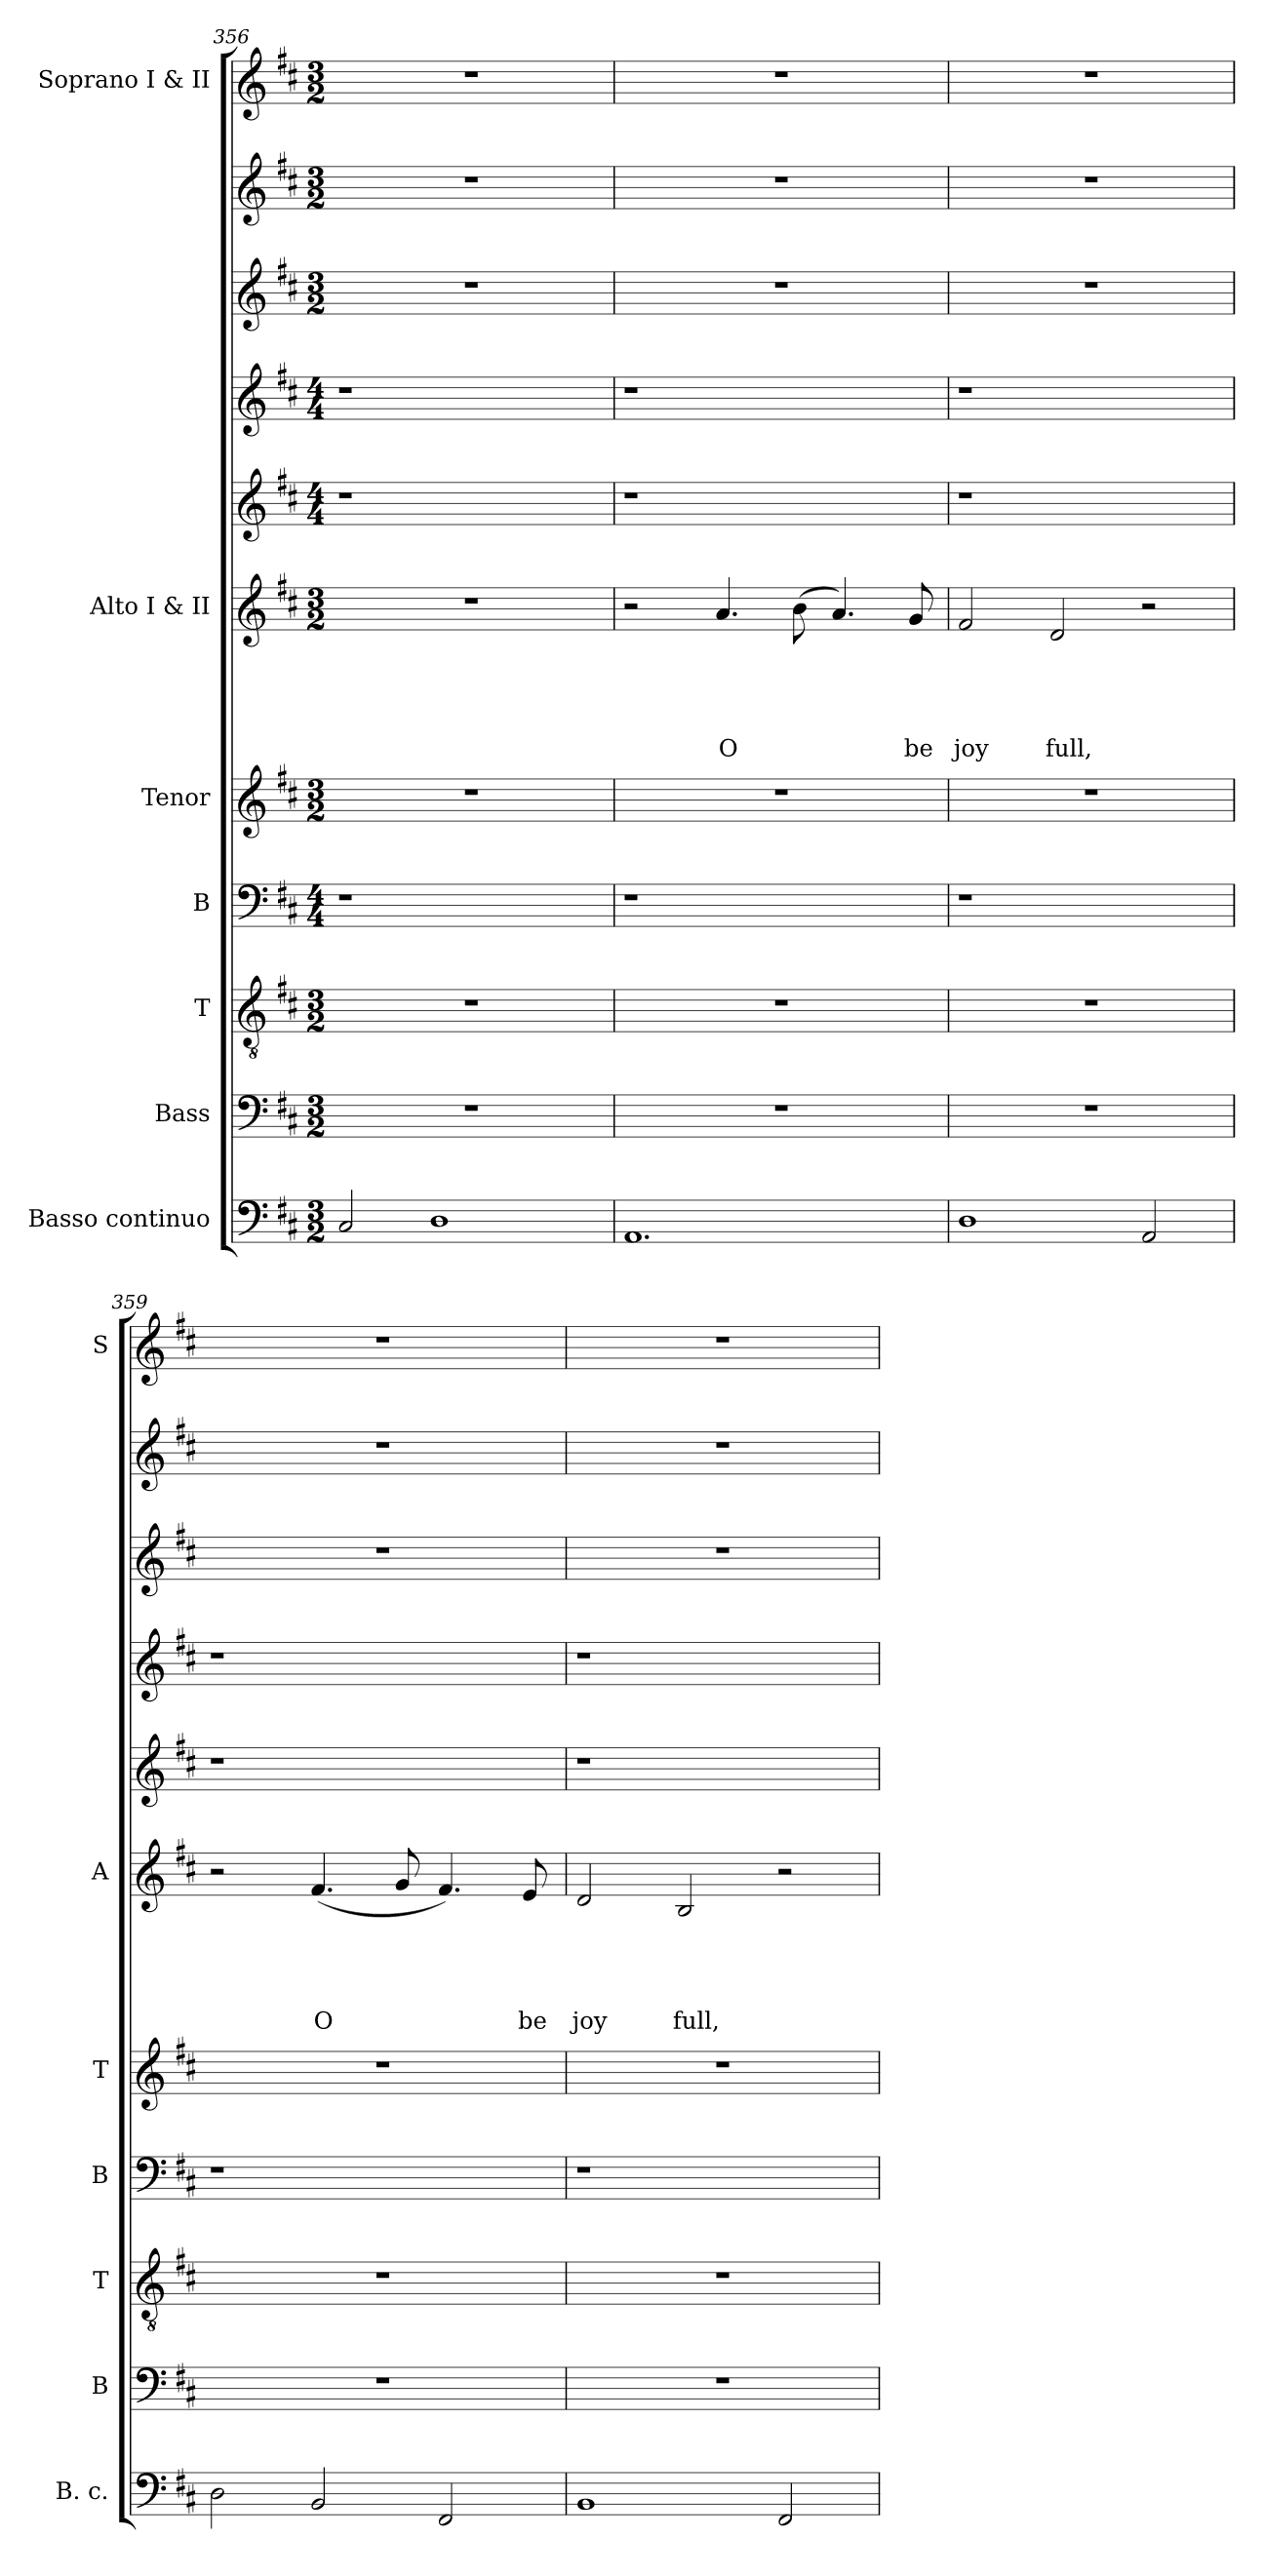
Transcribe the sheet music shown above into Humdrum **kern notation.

**kern	**kern	**kern	**kern	**kern	**kern	**text	**text	**text	**text	**text	**kern	**kern	**kern	**kern	**kern
*part11	*part10	*part9	*part8	*part7	*part6	*part6	*part6	*part6	*part6	*part6	*part5	*part4	*part3	*part2	*part1
*staff11	*staff10	*staff9	*staff8	*staff7	*staff6	*staff6	*staff6	*staff6	*staff6	*staff6	*staff5	*staff4	*staff3	*staff2	*staff1
*I"Basso continuo	*I"Bass	*I"T	*I"B	*I"Tenor	*I"Alto I & II	*	*	*	*	*	*	*	*	*	*I"Soprano I & II
*I'B. c.	*I'B	*I'T	*I'B	*I'T	*I'A	*	*	*	*	*	*	*	*	*	*I'S
*clefF4	*clefF4	*clefGv2	*clefF4	*clefG2	*clefG2	*	*	*	*	*	*clefG2	*clefG2	*clefG2	*clefG2	*clefG2
*ITrd7c12	*	*	*	*	*	*	*	*	*	*	*	*	*	*	*
*k[f#c#]	*k[f#c#]	*k[f#c#]	*k[f#c#]	*k[f#c#]	*k[f#c#]	*	*	*	*	*	*k[f#c#]	*k[f#c#]	*k[f#c#]	*k[f#c#]	*k[f#c#]
*D:	*D:	*D:	*D:	*D:	*D:	*	*	*	*	*	*D:	*D:	*D:	*D:	*D:
*M3/2	*M3/2	*M3/2	*M4/4	*M3/2	*M3/2	*	*	*	*	*	*M4/4	*M4/4	*M3/2	*M3/2	*M3/2
=356	=356	=356	=356	=356	=356	=356	=356	=356	=356	=356	=356	=356	=356	=356	=356
!	!	!	!	!	!LO:N:vis=1	!	!	!	!	!	!	!	!	!	!
2CC#/	1.r	1.r	1r	1.r	1.r	.	.	.	.	.	1r	1r	1.r	1.r	1.r
1DD	.	.	.	.	.	.	.	.	.	.	.	.	.	.	.
.	.	.	2ryy	.	.	.	.	.	.	.	2ryy	2ryy	.	.	.
=357	=357	=357	=357	=357	=357	=357	=357	=357	=357	=357	=357	=357	=357	=357	=357
1.AAA	1.r	1.r	1r	1.r	2r	.	.	.	.	.	1r	1r	1.r	1.r	1.r
!	!	!	!	!	!	!	!	!	!	!LO:LY:b	!	!	!	!	!
.	.	.	.	.	4.a/	.	.	.	.	O	.	.	.	.	.
.	.	.	.	.	(>8b\	.	.	.	.	.	.	.	.	.	.
.	.	.	2ryy	.	4.a/)	.	.	.	.	.	2ryy	2ryy	.	.	.
!	!	!	!	!	!	!	!	!	!	!LO:LY:b	!	!	!	!	!
.	.	.	.	.	8g/	.	.	.	.	be	.	.	.	.	.
!!LO:LB:g=z
=358	=358	=358	=358	=358	=358	=358	=358	=358	=358	=358	=358	=358	=358	=358	=358
!	!	!	!	!	!	!	!	!	!	!LO:LY:b	!	!	!	!	!
1DD	1.r	1.r	1r	1.r	2f#/	.	.	.	.	joy	1r	1r	1.r	1.r	1.r
!	!	!	!	!	!	!	!	!	!	!LO:LY:b	!	!	!	!	!
.	.	.	.	.	2d/	.	.	.	.	full,	.	.	.	.	.
2AAA/	.	.	2ryy	.	2r	.	.	.	.	.	2ryy	2ryy	.	.	.
=359	=359	=359	=359	=359	=359	=359	=359	=359	=359	=359	=359	=359	=359	=359	=359
2DD\	1.r	1.r	1r	1.r	2r	.	.	.	.	.	1r	1r	1.r	1.r	1.r
!	!	!	!	!	!	!	!	!	!	!LO:LY:b	!	!	!	!	!
2BBB/	.	.	.	.	(<4.f#/	.	.	.	.	O	.	.	.	.	.
.	.	.	.	.	8g/	.	.	.	.	.	.	.	.	.	.
2FFF#/	.	.	2ryy	.	4.f#/)	.	.	.	.	.	2ryy	2ryy	.	.	.
!	!	!	!	!	!	!	!	!	!	!LO:LY:b	!	!	!	!	!
.	.	.	.	.	8e/	.	.	.	.	be	.	.	.	.	.
=360	=360	=360	=360	=360	=360	=360	=360	=360	=360	=360	=360	=360	=360	=360	=360
!	!	!	!	!	!	!	!	!	!	!LO:LY:b	!	!	!	!	!
1BBB	1.r	1.r	1r	1.r	2d/	.	.	.	.	joy	1r	1r	1.r	1.r	1.r
!	!	!	!	!	!	!	!	!	!	!LO:LY:b	!	!	!	!	!
.	.	.	.	.	2B/	.	.	.	.	full,	.	.	.	.	.
2FFF#/	.	.	2ryy	.	2r	.	.	.	.	.	2ryy	2ryy	.	.	.
=	=	=	=	=	=	=	=	=	=	=	=	=	=	=	=
*-	*-	*-	*-	*-	*-	*-	*-	*-	*-	*-	*-	*-	*-	*-	*-
